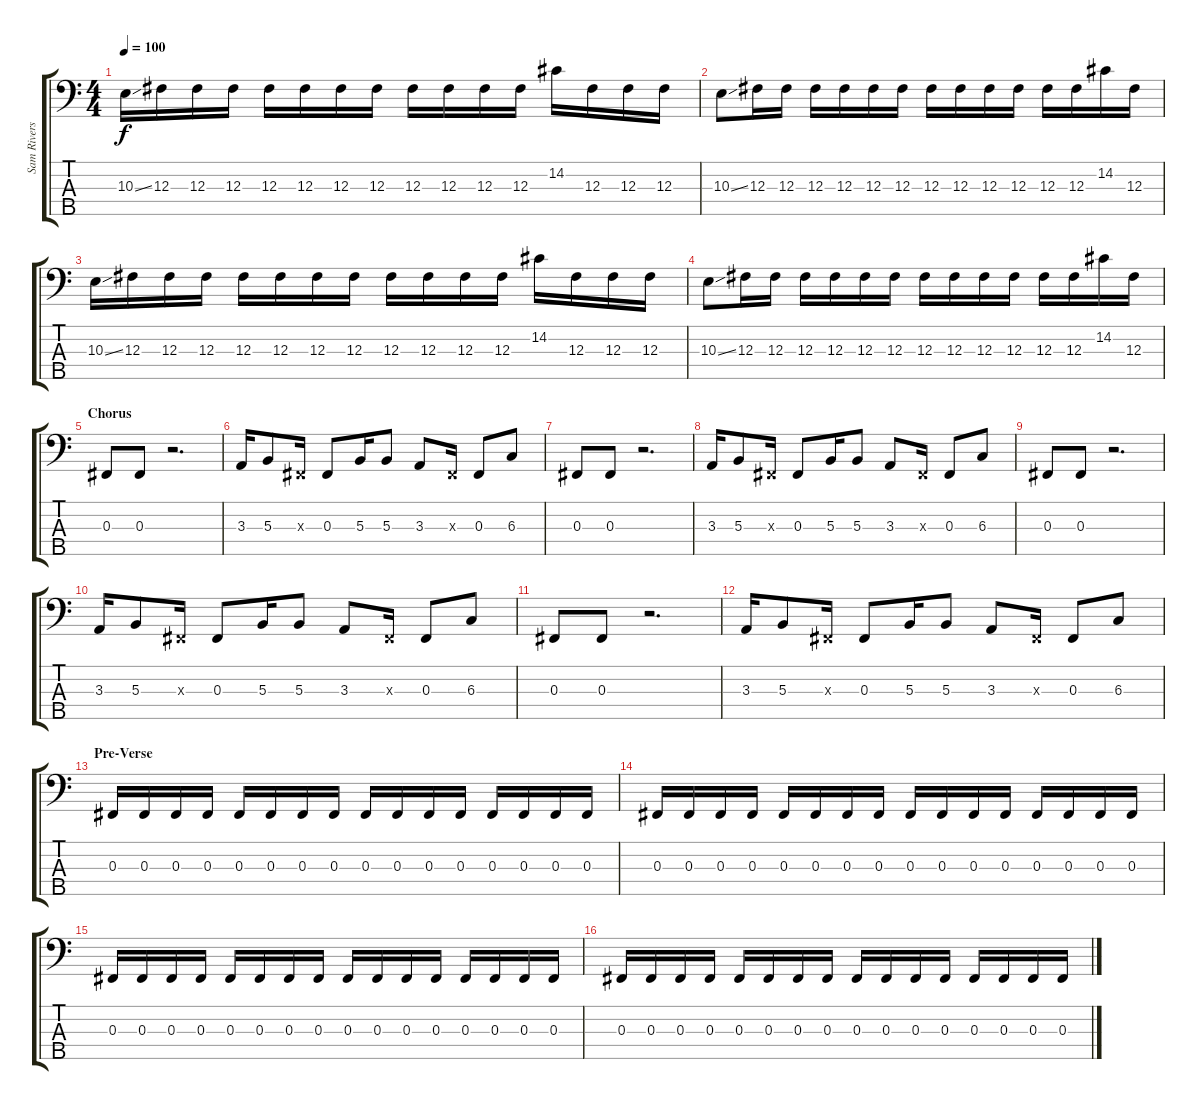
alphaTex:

\track ("Sam Rivers - Bass" "Sam Rivers") {instrument electricbassfinger}
\staff {score tabs}
\tuning (E2 B1 Gb1 Db1 Bb0) {hide}
\ts (4 4)
\tempo 100
\clef f4
\ks c
10.3{ss}.16{dy f} 12.3.16 12.3.16 12.3.16 12.3.16 12.3.16 12.3.16 12.3.16 12.3.16 12.3.16 12.3.16 12.3.16 14.2.16 12.3.16 12.3.16 12.3.16 |
10.3{ss}.8 12.3.16 12.3.16 12.3.16 12.3.16 12.3.16 12.3.16 12.3.16 12.3.16 12.3.16 12.3.16 12.3.16 12.3.16 14.2.16 12.3.16 |
10.3{ss}.16 12.3.16 12.3.16 12.3.16 12.3.16 12.3.16 12.3.16 12.3.16 12.3.16 12.3.16 12.3.16 12.3.16 14.2.16 12.3.16 12.3.16 12.3.16 |
10.3{ss}.8 12.3.16 12.3.16 12.3.16 12.3.16 12.3.16 12.3.16 12.3.16 12.3.16 12.3.16 12.3.16 12.3.16 12.3.16 14.2.16 12.3.16 |
\section ("" "Chorus")
0.3.8 0.3.8 r.2{d} |
3.3.16 5.3.8 0.3{x}.16 0.3.8 5.3.16 5.3.8 3.3.8 0.3{x}.16 0.3.8 6.3.8 |
0.3.8 0.3.8 r.2{d} |
3.3.16 5.3.8 0.3{x}.16 0.3.8 5.3.16 5.3.8 3.3.8 0.3{x}.16 0.3.8 6.3.8 |
0.3.8 0.3.8 r.2{d} |
3.3.16 5.3.8 0.3{x}.16 0.3.8 5.3.16 5.3.8 3.3.8 0.3{x}.16 0.3.8 6.3.8 |
0.3.8 0.3.8 r.2{d} |
3.3.16 5.3.8 0.3{x}.16 0.3.8 5.3.16 5.3.8 3.3.8 0.3{x}.16 0.3.8 6.3.8 |
\section ("" "Pre-Verse")
0.3.16{volume 7} 0.3.16 0.3.16 0.3.16 0.3.16 0.3.16 0.3.16 0.3.16 0.3.16 0.3.16 0.3.16 0.3.16 0.3.16 0.3.16 0.3.16 0.3.16 |
0.3.16 0.3.16 0.3.16 0.3.16 0.3.16 0.3.16 0.3.16 0.3.16 0.3.16 0.3.16 0.3.16 0.3.16 0.3.16 0.3.16 0.3.16 0.3.16 |
0.3.16 0.3.16 0.3.16 0.3.16 0.3.16 0.3.16 0.3.16 0.3.16 0.3.16 0.3.16 0.3.16 0.3.16 0.3.16 0.3.16 0.3.16 0.3.16 |
0.3.16{volume 14} 0.3.16 0.3.16 0.3.16 0.3.16 0.3.16 0.3.16 0.3.16 0.3.16 0.3.16 0.3.16 0.3.16 0.3.16 0.3.16 0.3.16 0.3.16
